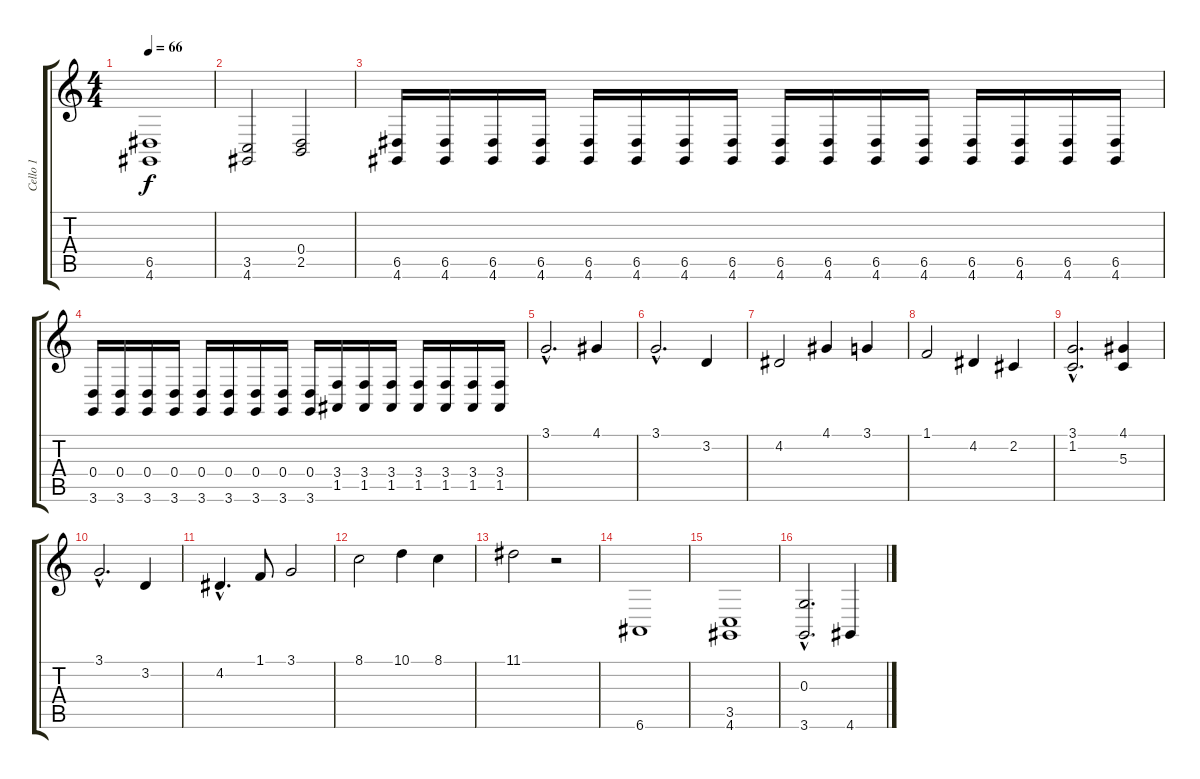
\track ("Cello 1" "Cello 1") {instrument cello}
\staff {score tabs}
\tuning (E4 B3 G3 D3 A2 E2) {hide}
\ts (4 4)
\tempo 66
\clef g2
\ks c
(6.5 4.6).1{dy f} |
(3.5 4.6).2 (0.4 2.5).2 |
(6.5 4.6).16 (6.5 4.6).16 (6.5 4.6).16 (6.5 4.6).16 (6.5 4.6).16 (6.5 4.6).16 (6.5 4.6).16 (6.5 4.6).16 (6.5 4.6).16 (6.5 4.6).16 (6.5 4.6).16 (6.5 4.6).16 (6.5 4.6).16 (6.5 4.6).16 (6.5 4.6).16 (6.5 4.6).16 |
(0.4 3.6).16 (0.4 3.6).16 (0.4 3.6).16 (0.4 3.6).16 (0.4 3.6).16 (0.4 3.6).16 (0.4 3.6).16 (0.4 3.6).16 (0.4 3.6).16 (3.4 1.5).16 (3.4 1.5).16 (3.4 1.5).16 (3.4 1.5).16 (3.4 1.5).16 (3.4 1.5).16 (3.4 1.5).16 |
3.1{hac}.2{d} 4.1.4 |
3.1{hac}.2{d} 3.2.4 |
4.2.2 4.1.4 3.1.4 |
1.1.2 4.2.4 2.2.4 |
(3.1{hac} 1.2{hac}).2{d} (4.1 5.3).4 |
3.1{hac}.2{d} 3.2.4 |
4.2{hac}.4{d} 1.1.8 3.1.2 |
8.1.2 10.1.4 8.1.4 |
11.1.2 r.2 |
6.6.1 |
(3.5 4.6).1 |
(0.3{hac} 3.6{hac}).2{d} 4.6.4
